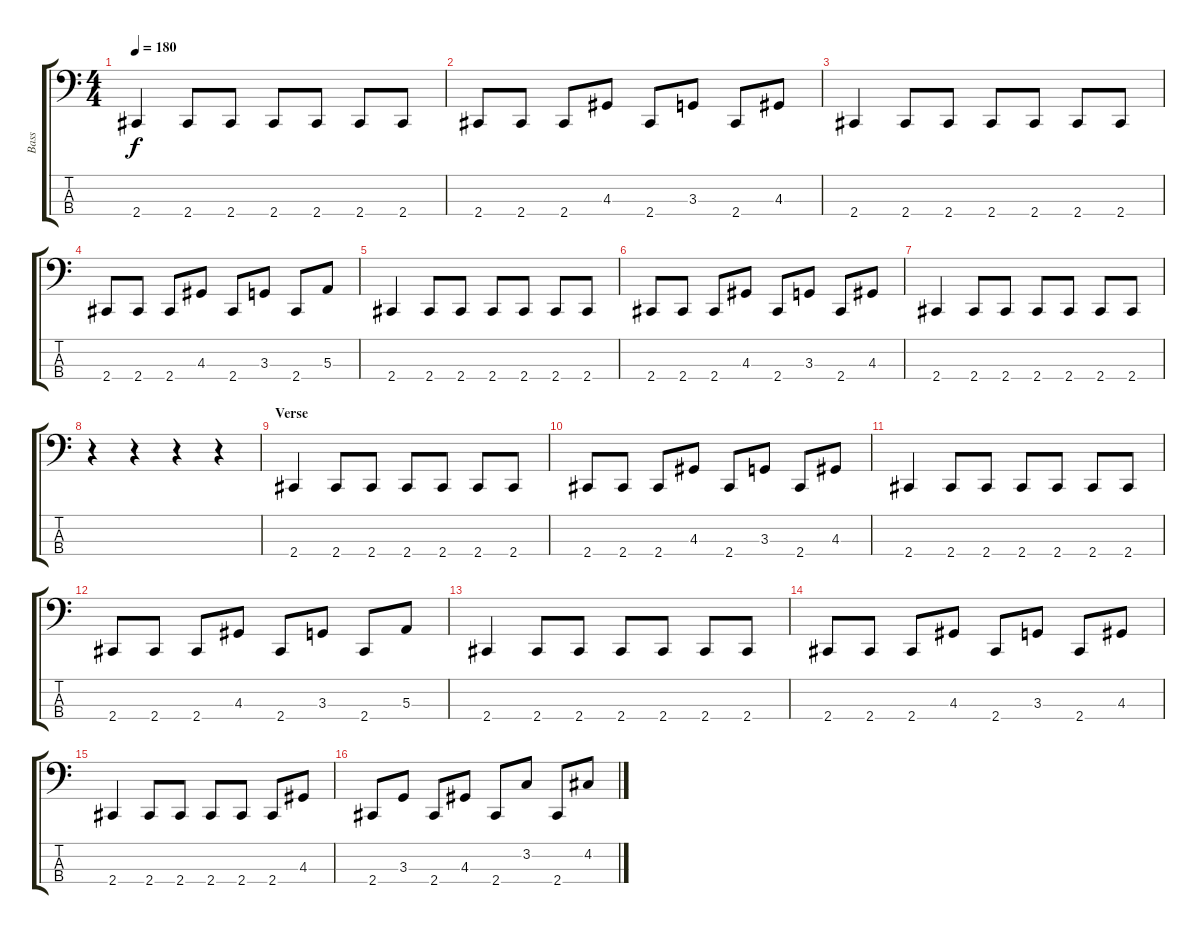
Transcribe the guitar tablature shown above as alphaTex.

\track ("Bass" "Bass") {instrument electricbasspick}
\staff {score tabs}
\tuning (D2 A1 E1 B0) {hide}
\ts (4 4)
\tempo 180
\clef f4
\ks c
2.4.4{dy f} 2.4.8 2.4.8 2.4.8 2.4.8 2.4.8 2.4.8 |
2.4.8 2.4.8 2.4.8 4.3.8 2.4.8 3.3.8 2.4.8 4.3.8 |
2.4.4 2.4.8 2.4.8 2.4.8 2.4.8 2.4.8 2.4.8 |
2.4.8 2.4.8 2.4.8 4.3.8 2.4.8 3.3.8 2.4.8 5.3.8 |
2.4.4 2.4.8 2.4.8 2.4.8 2.4.8 2.4.8 2.4.8 |
2.4.8 2.4.8 2.4.8 4.3.8 2.4.8 3.3.8 2.4.8 4.3.8 |
2.4.4 2.4.8 2.4.8 2.4.8 2.4.8 2.4.8 2.4.8 |
r.4 r.4 r.4 r.4 |
\section ("" "Verse")
2.4.4 2.4.8 2.4.8 2.4.8 2.4.8 2.4.8 2.4.8 |
2.4.8 2.4.8 2.4.8 4.3.8 2.4.8 3.3.8 2.4.8 4.3.8 |
2.4.4 2.4.8 2.4.8 2.4.8 2.4.8 2.4.8 2.4.8 |
2.4.8 2.4.8 2.4.8 4.3.8 2.4.8 3.3.8 2.4.8 5.3.8 |
2.4.4 2.4.8 2.4.8 2.4.8 2.4.8 2.4.8 2.4.8 |
2.4.8 2.4.8 2.4.8 4.3.8 2.4.8 3.3.8 2.4.8 4.3.8 |
2.4.4 2.4.8 2.4.8 2.4.8 2.4.8 2.4.8 4.3.8 |
2.4.8 3.3.8 2.4.8 4.3.8 2.4.8 3.2.8 2.4.8 4.2.8
